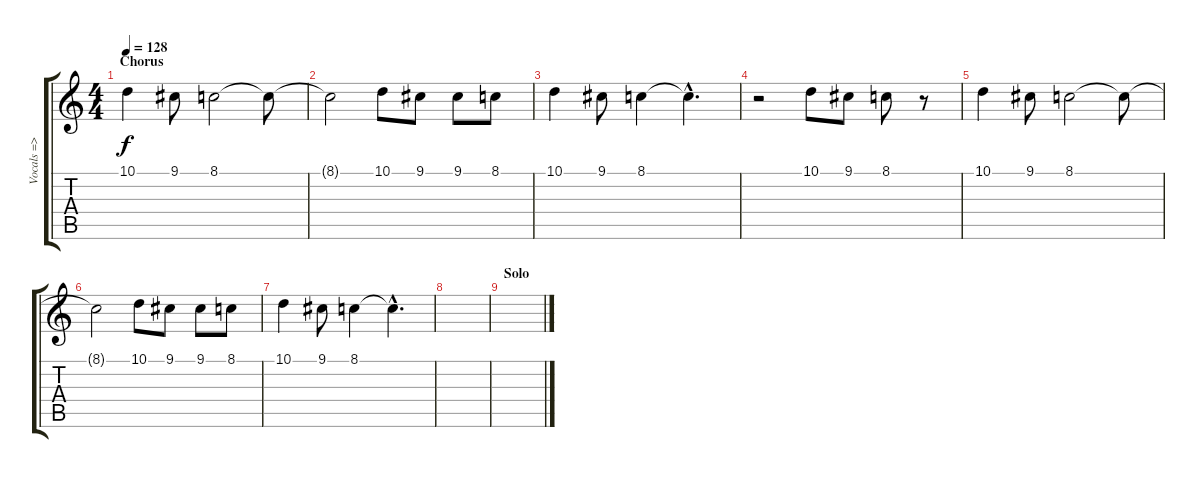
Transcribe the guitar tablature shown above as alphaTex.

\track ("Vocals => Kurt (not perfect)" "Vocals => ") {instrument oboe}
\staff {score tabs}
\tuning (E4 B3 G3 D3 A2 E2) {hide}
\ts (4 4)
\section ("" "Chorus")
\tempo 128
\clef g2
\ks c
10.1.4{dy f} 9.1.8 8.1.2 8.1{t}.8 |
8.1{t}.2 10.1.8 9.1.8 9.1.8 8.1.8 |
10.1.4 9.1.8 8.1.4 8.1{hac t}.4{d} |
r.2 10.1.8 9.1.8 8.1.8 r.8 |
10.1.4 9.1.8 8.1.2 8.1{t}.8 |
8.1{t}.2 10.1.8 9.1.8 9.1.8 8.1.8 |
10.1.4 9.1.8 8.1.4 8.1{hac t}.4{d} |
|
\section ("" "Solo")
